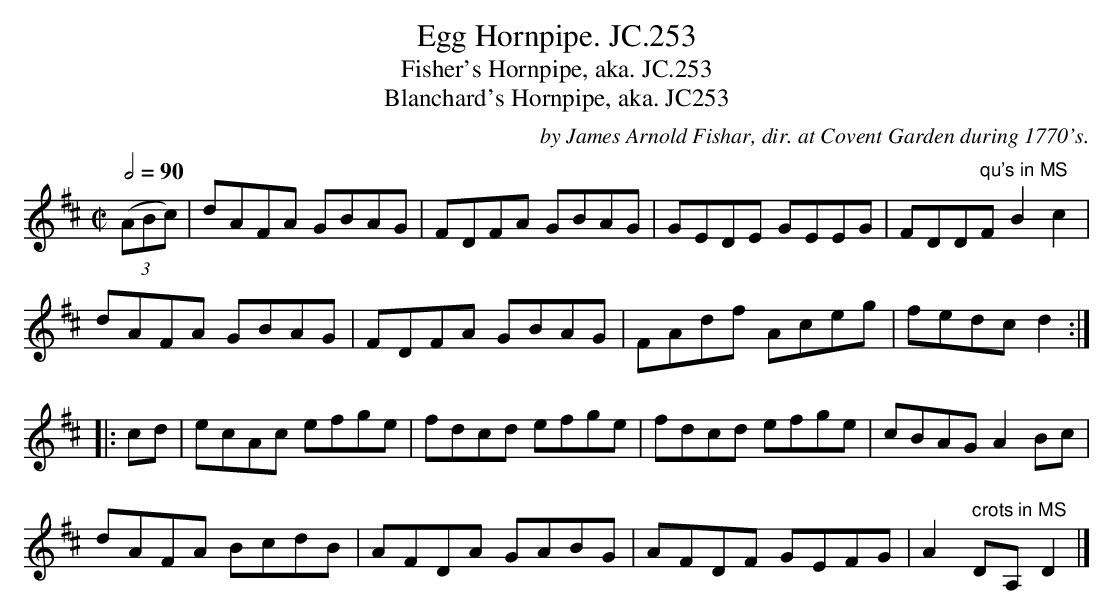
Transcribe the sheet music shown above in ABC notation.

X:1
T:Egg Hornpipe. JC.253
T:Fisher's Hornpipe, aka. JC.253
T:Blanchard's Hornpipe, aka. JC253
C:by James Arnold Fishar, dir. at Covent Garden during 1770's.
M:C|
L:1/8
Q:2/4=90
K:D
((3ABc)|\\
dAFA GBAG|FDFA GBAG|GEDE GEEG|\\
FDD" qu's in MS"FB2c2|
dAFA GBAG|FDFA GBAG|FAdf Aceg|fedc d2:|
|:cd|ecAc efge|fdcd efge|fdcd efge|cBAG A2Bc|
dAFA BcdB|AFDA GABG|AFDF GEFG|A2" crots in MS"DA,D2|]
